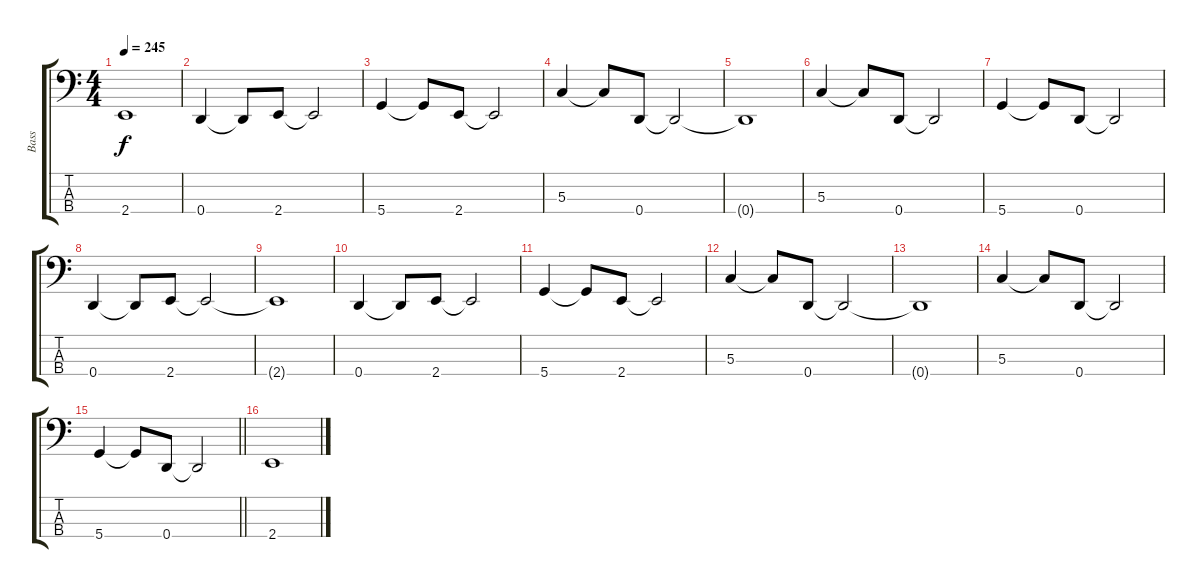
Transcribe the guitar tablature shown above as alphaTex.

\track ("Bass" "Bass") {instrument electricbassfinger}
\staff {score tabs}
\tuning (F2 C2 G1 D1) {hide}
\ts (4 4)
\tempo 245
\clef f4
\ks c
2.4{t}.1{dy f} |
0.4.4 0.4{t}.8 2.4.8 2.4{t}.2 |
5.4.4 5.4{t}.8 2.4.8 2.4{t}.2 |
5.3.4 5.3{t}.8 0.4.8 0.4{t}.2 |
0.4{t}.1 |
5.3.4 5.3{t}.8 0.4.8 0.4{t}.2 |
5.4.4 5.4{t}.8 0.4.8 0.4{t}.2 |
0.4.4 0.4{t}.8 2.4.8 2.4{t}.2 |
2.4{t}.1 |
0.4.4 0.4{t}.8 2.4.8 2.4{t}.2 |
5.4.4 5.4{t}.8 2.4.8 2.4{t}.2 |
5.3.4 5.3{t}.8 0.4.8 0.4{t}.2 |
0.4{t}.1 |
5.3.4 5.3{t}.8 0.4.8 0.4{t}.2 |
\barLineRight lightlight
5.4.4 5.4{t}.8 0.4.8 0.4{t}.2 |
2.4.1
